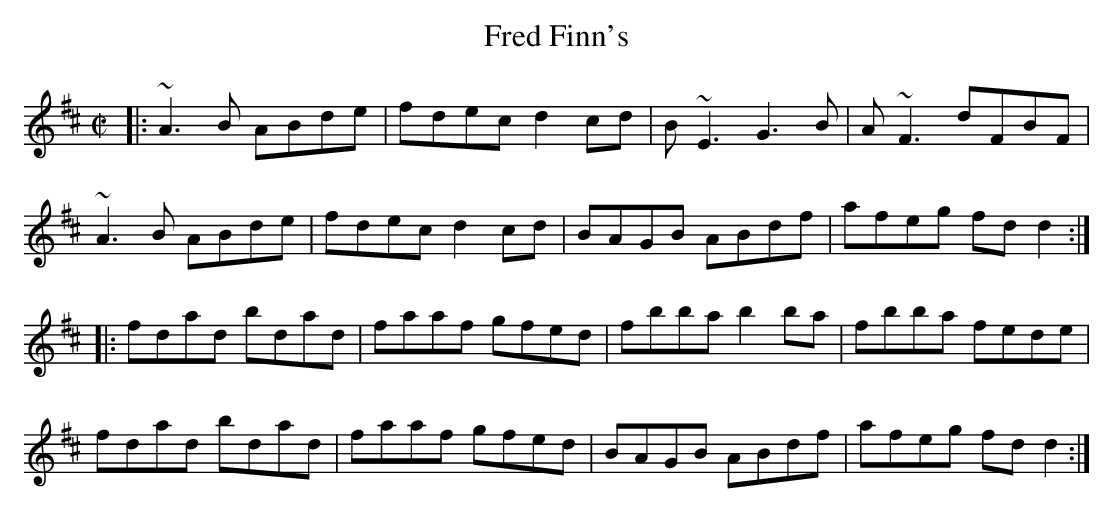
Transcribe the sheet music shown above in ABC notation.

X:1
T:Fred Finn's
M:C|
K:D
|:~A3B ABde | fdec d2cd | B~E3 G3B | A~F3 dFBF |
~A3B ABde | fdec d2cd | BAGB ABdf | afeg fdd2 :|
|: fdad bdad| faaf gfed | fbba b2ba | fbba fede |
fdad bdad | faaf gfed | BAGB ABdf | afeg fdd2 :|
